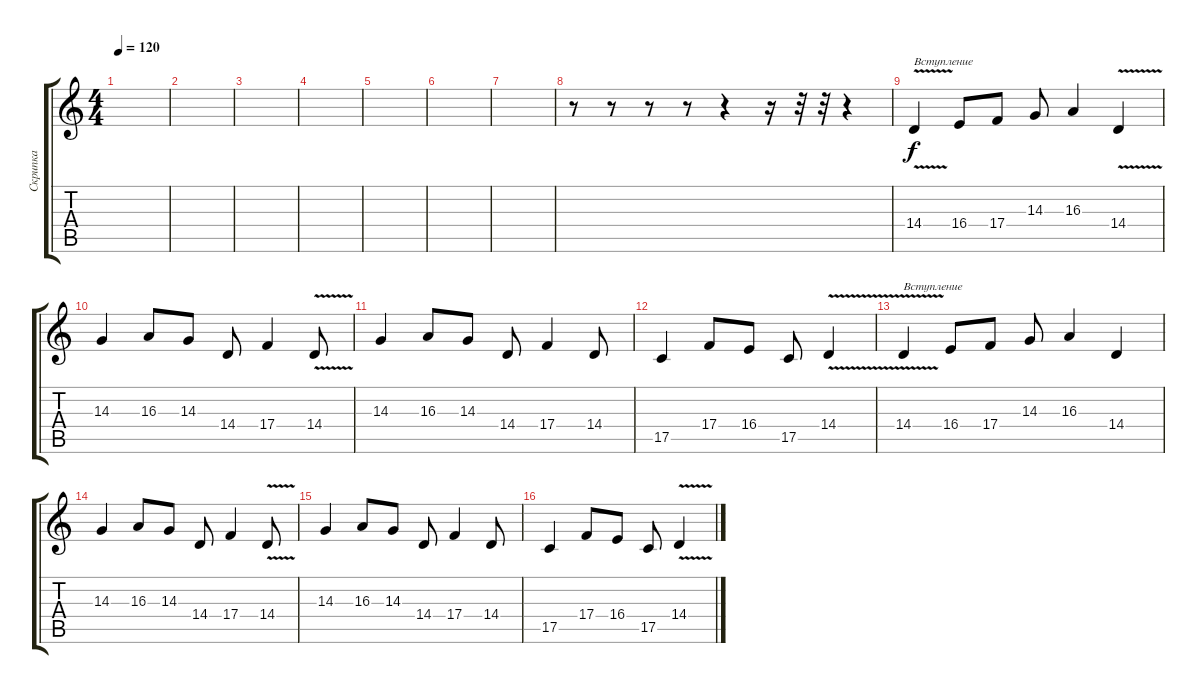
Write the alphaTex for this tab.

\track ("Скрипка" "Скрипка") {instrument viola}
\staff {score tabs}
\tuning (D4 A3 F3 C3 G2 D2) {hide}
\ts (4 4)
\tempo 120
\clef g2
\ks c
|
|
|
|
|
|
|
r.8 r.8 r.8 r.8 r.4 r.16 r.32 r.32 r.4 |
14.4{v}.4{txt "Вступление"} 16.4.8 17.4.8 14.3.8 16.3.4 14.4{v}.4 |
14.3.4 16.3.8 14.3.8 14.4.8 17.4.4 14.4{v}.8 |
14.3.4 16.3.8 14.3.8 14.4.8 17.4.4 14.4.8 |
17.5.4 17.4.8 16.4.8 17.5.8 14.4{v}.4 |
14.4{v}.4{txt "Вступление"} 16.4.8 17.4.8 14.3.8 16.3.4 14.4.4 |
14.3.4 16.3.8 14.3.8 14.4.8 17.4.4 14.4{v}.8 |
14.3.4 16.3.8 14.3.8 14.4.8 17.4.4 14.4.8 |
17.5.4 17.4.8 16.4.8 17.5.8 14.4{v}.4
